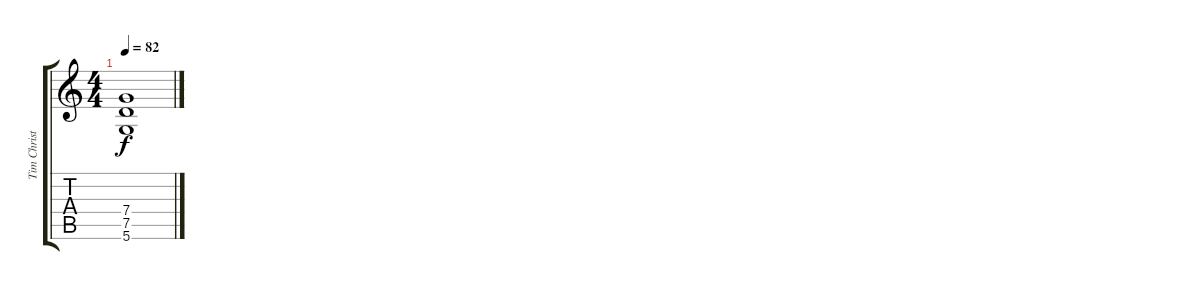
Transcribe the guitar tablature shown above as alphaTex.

\track ("Tim Christensen (Guitar)" "Tim Christ") {instrument distortionguitar}
\staff {score tabs}
\tuning (D4 A3 F3 C3 G2 D2) {hide}
\ts (4 4)
\tempo 82
\clef g2
\ks c
(7.4 7.5 5.6).1{dy f}
